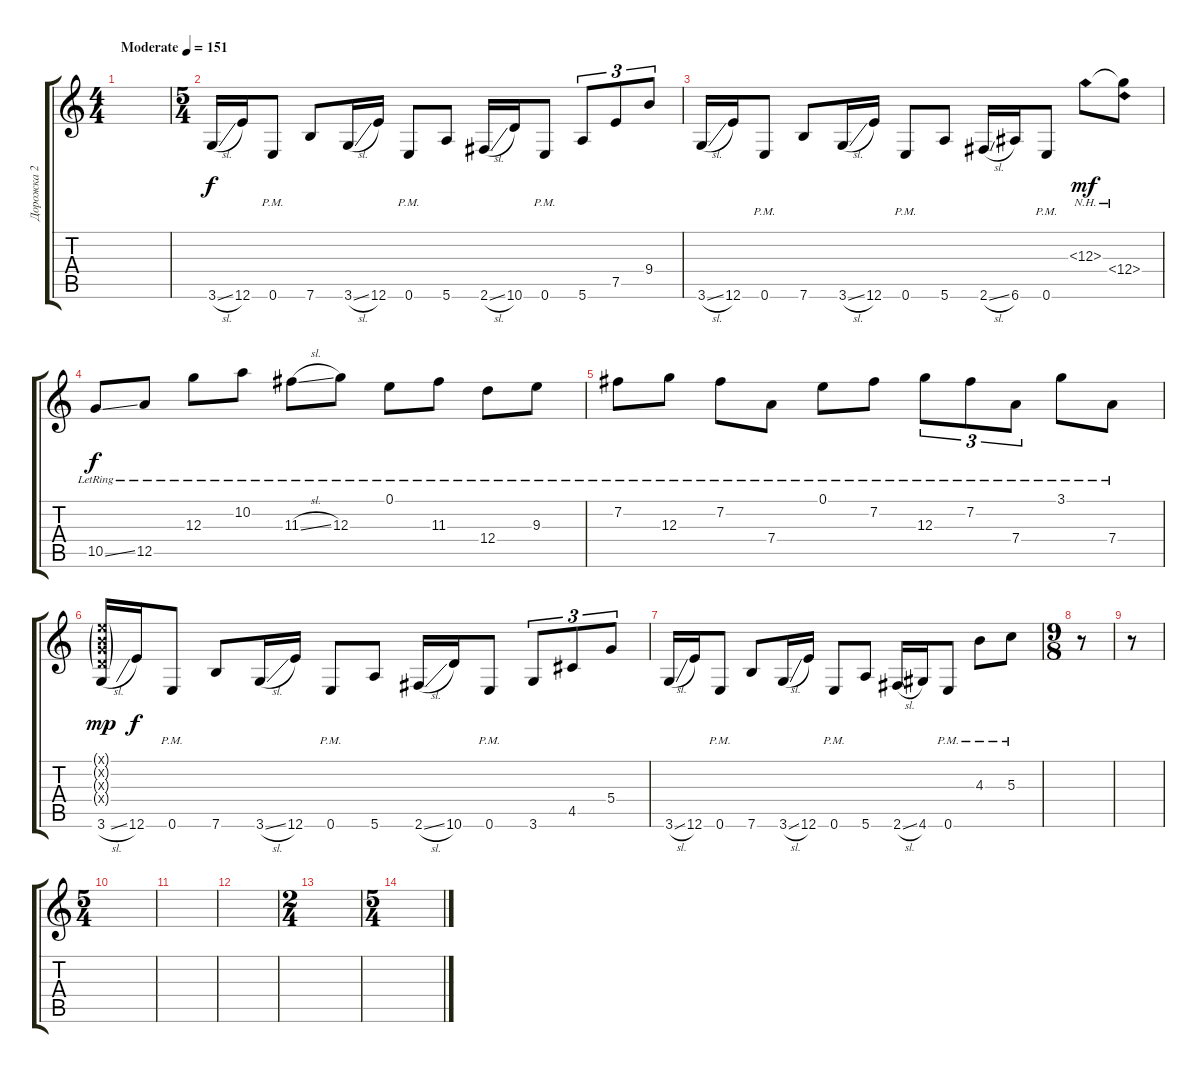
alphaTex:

\track ("Дорожка 2" "Дорожка 2") {instrument electricguitarmuted}
\staff {score tabs}
\tuning (E4 B3 G3 D3 A2 E2) {hide}
\ts (4 4)
\tempo (151 "Moderate")
\clef g2
\ks c
|
\ts (5 4)
3.6{sl}.16 12.6.16 0.6{pm}.8 7.6.8 3.6{sl}.16 12.6.16 0.6{pm}.8 5.6.8 2.6{sl}.16 10.6.16 0.6{pm}.8 5.6.8{tu (3 2)} 7.5.8{tu (3 2)} 9.4.8{tu (3 2)} |
3.6{sl}.16 12.6.16 0.6{pm}.8 7.6.8 3.6{sl}.16 12.6.16 0.6{pm}.8 5.6.8 2.6{sl}.16 6.6.16 0.6{pm}.8 12.3{nh}.8{dy mf} (12.3{t} 12.4{nh}).8 |
10.5{ss lr}.8{dy f} 12.5{lr}.8 12.3{lr}.8 10.2{lr}.8 11.3{sl lr}.8 12.3{lr}.8 0.1{lr}.8 11.3{lr}.8 12.4{lr}.8 9.3{lr}.8 |
7.2{lr}.8 12.3{lr}.8 7.2{lr}.8 7.4{lr}.8 0.1{lr}.8 7.2{lr}.8 12.3{lr}.8{tu (3 2)} 7.2{lr}.8{tu (3 2)} 7.4{lr}.8{tu (3 2)} 3.1{lr}.8 7.4{lr}.8 |
(0.1{g x} 0.2{g x} 0.3{g x} 0.4{g x} 3.6{sl}).16{dy mp} 12.6.16{dy f} 0.6{pm}.8 7.6.8 3.6{sl}.16 12.6.16 0.6{pm}.8 5.6.8 2.6{sl}.16 10.6.16 0.6{pm}.8 3.6.8{tu (3 2)} 4.5.8{tu (3 2)} 5.4.8{tu (3 2)} |
3.6{sl}.16 12.6.16 0.6{pm}.8 7.6.8 3.6{sl}.16 12.6.16 0.6{pm}.8 5.6.8 2.6{sl}.16 4.6.16 0.6{pm}.8 4.3{pm}.8 5.3{pm}.8 |
\ts (9 8)
r.8 |
r.8 |
\ts (5 4)
|
|
|
\ts (2 4)
|
\ts (5 4)
